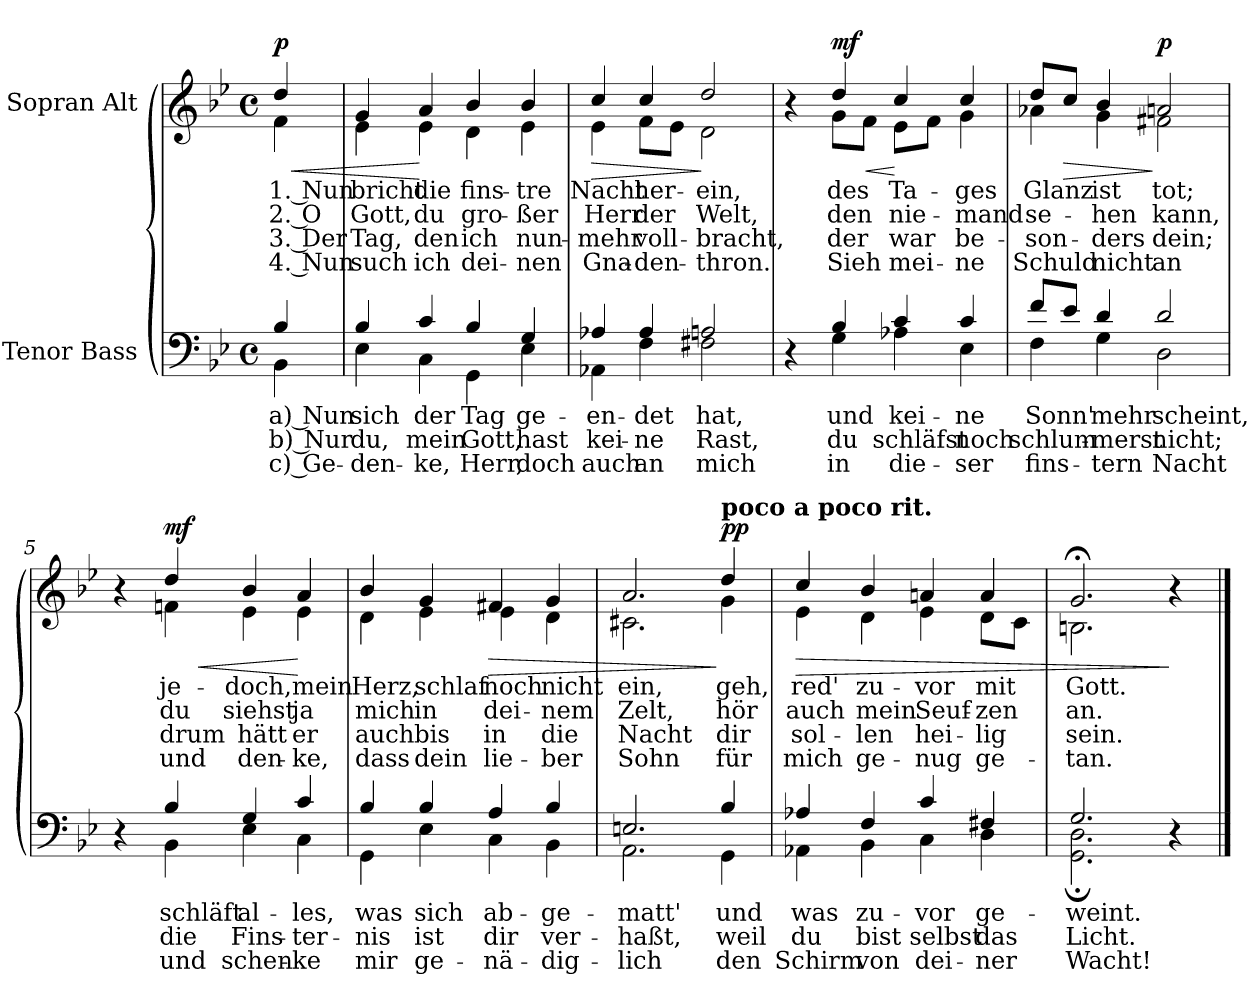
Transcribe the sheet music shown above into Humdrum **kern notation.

**kern	**text	**text	**text	**kern	**text	**text	**text	**text	**dynam
*part2	*part2	*part2	*part2	*part1	*part1	*part1	*part1	*part1	*part1
*staff2	*staff2	*staff2	*staff2	*staff1	*staff1	*staff1	*staff1	*staff1	*staff1
*I"Tenor Bass	*	*	*	*I"Sopran Alt	*	*	*	*	*
*clefF4	*	*	*	*clefG2	*	*	*	*	*
*k[b-e-]	*	*	*	*k[b-e-]	*	*	*	*	*
*M4/4	*	*	*	*M4/4	*	*	*	*	*
*met(c)	*	*	*	*met(c)	*	*	*	*	*
=	=	=	=	=	=	=	=	=	=
*^	*	*	*	*	*	*	*	*	*
!	!	!	!	!	!LO:TX:a:B:t=Langsam	!	!	!	!	!
!	!	!	!	!	!	!	!	!	!	!LO:HP:b
*	*	*	*	*	*^	*	*	*	*	*
!	!	!	!	!	!	!	!	!	!	!	!LO:DY:n=1:b
4B-/	4BB-\	a) Nun	b) Nur	c) Ge-	4dd/	4f\	1. Nun	2. O	3. Der	4. Nun	< p
=1	=1	=1	=1	=1	=1	=1	=1	=1	=1	=1	=1
4B-/	4E-\	sich	du,	-den-	4g/	4e-\	bricht	Gott,	Tag,	such	.
4c/	4C\	der	mein	-ke,	4a/	4e-\	die	du	den	ich	[
4B-/	4GG\	Tag	Gott,	Herr,	4b-/	4d\	fins-	gro-	ich	dei-	.
4G/	4E-\	ge-	hast	doch	4b-/	4e-\	-tre	-ßer	nun-	-nen	.
=2	=2	=2	=2	=2	=2	=2	=2	=2	=2	=2	=2
!	!	!	!	!	!	!	!	!	!	!	!LO:HP:b
4A-X/	4AA-X\	-en-	kei-	auch	4cc/	4e-\	Nacht	Herr	-mehr	Gna-	>
4A-/	4F\	-det	-ne	an	4cc/	8f\L	her-	der	voll-	-den-	.
.	.	.	.	.	.	8e-\J	.	.	.	.	.
2An/	2F#X\	hat,	Rast,	mich	2dd/	2d\	-ein,	Welt,	-bracht,	-thron.	]
=3	=3	=3	=3	=3	=3	=3	=3	=3	=3	=3	=3
4r	4ryy	.	.	.	4r	4ryy	.	.	.	.	.
!	!	!	!	!	!	!	!	!	!	!	!LO:HP:b
!	!	!	!	!	!	!	!	!	!	!	!LO:DY:n=1:b
4B-/	4G\	und	du	in	4dd/	8g\L	des	den	der	Sieh	< mf
.	.	.	.	.	.	8f\J	.	.	.	.	.
4c/	4A-X\	kei-	schläfst	die-	4cc/	8e-\L	Ta-	nie-	war	mei-	[
.	.	.	.	.	.	8f\J	.	.	.	.	.
4c/	4E-\	-ne	noch	-ser	4cc/	4g\	-ges	-mand	be-	-ne	.
!!LO:LB:g=z	!!
=4	=4	=4	=4	=4	=4	=4	=4	=4	=4	=4	=4
8f/L	4F\	Sonn'	schlum-	fins-	8dd/L	4a-X\	Glanz	se-	-son-	Schuld	.
!	!	!	!	!	!	!	!	!	!	!	!LO:HP:b
8e-/J	.	.	.	.	8cc/J	.	.	.	.	.	>
4d/	4G\	mehr	-merst	-tern	4b-/	4g\	ist	-hen	-ders	nicht	.
!	!	!	!	!	!	!	!	!	!	!	!LO:DY:n=1:b
2d/	2D\	scheint,	nicht;	Nacht	2an/	2f#X\	tot;	kann,	dein;	an	] p
=5	=5	=5	=5	=5	=5	=5	=5	=5	=5	=5	=5
4r	4ryy	.	.	.	4r	4ryy	.	.	.	.	.
!	!	!	!	!	!	!	!	!	!	!	!LO:HP:b
!	!	!	!	!	!	!	!	!	!	!	!LO:DY:n=1:b
4B-/	4BB-\	schläft	die	und	4dd/	4fn\	je-	du	drum	und	< mf
4G/	4E-\	al-	Fins-	schen-	4b-/	4e-\	-doch,	siehst	hätt	den-	.
4c/	4C\	-les,	-ter-	-ke	4a/	4e-\	mein	ja	er	-ke,	[
=6	=6	=6	=6	=6	=6	=6	=6	=6	=6	=6	=6
4B-/	4GG\	was	-nis	mir	4b-/	4d\	Herz,	mich	auch	dass	.
4B-/	4E-\	sich	ist	ge-	4g/	4e-\	schlaf	in	bis	dein	.
!	!	!	!	!	!	!	!	!	!	!	!LO:HP:b
4A/	4C\	ab-	dir	-nä-	4f#X/	4e-\	noch	dei-	in	lie-	>
4B-/	4BB-\	-ge-	ver-	-dig-	4g/	4d\	nicht	-nem	die	-ber	.
!!LO:LB:g=z	!!
=7	=7	=7	=7	=7	=7	=7	=7	=7	=7	=7	=7
2.En/	2.AA\	-matt'	-haßt,	-lich	2.a/	2.c#X\	ein,	Zelt,	Nacht	Sohn	.
!	!	!	!	!	!LO:TX:a:B:t=poco a poco rit.	!	!	!	!	!	!
!	!	!	!	!	!	!	!	!	!	!	!LO:DY:n=1:b
4B-/	4GG\	und	weil	den	4dd/	4g\	geh,	hör	dir	für	] pp
=8	=8	=8	=8	=8	=8	=8	=8	=8	=8	=8	=8
!	!	!	!	!	!	!	!	!	!	!	!LO:HP:b
4A-X/	4AA-X\	was	du	Schirm	4cc/	4e-\	red'	auch	sol-	mich	>
4F/	4BB-\	zu-	bist	von	4b-/	4d\	zu-	mein	-len	ge-	.
4c/	4C\	-vor	selbst	dei-	4an/	4e-\	-vor	Seuf-	hei-	-nug	.
4F#X/	4D\	ge-	das	-ner	4a/	8d\L	mit	-zen	-lig	ge-	.
.	.	.	.	.	.	8c\J	.	.	.	.	.
=9	=9	=9	=9	=9	=9	=9	=9	=9	=9	=9	=9
2.G/	2.GG\;< 2.D\;<	-weint.	Licht.	Wacht!	2.g;</	2.Bn\	Gott.	an.	sein.	-tan.	.
4r	4ryy	.	.	.	4r	4ryy	.	.	.	.	]
*v	*v	*	*	*	*	*	*	*	*	*	*
*	*	*	*	*v	*v	*	*	*	*	*
==	==	==	==	==	==	==	==	==	==
*-	*-	*-	*-	*-	*-	*-	*-	*-	*-
